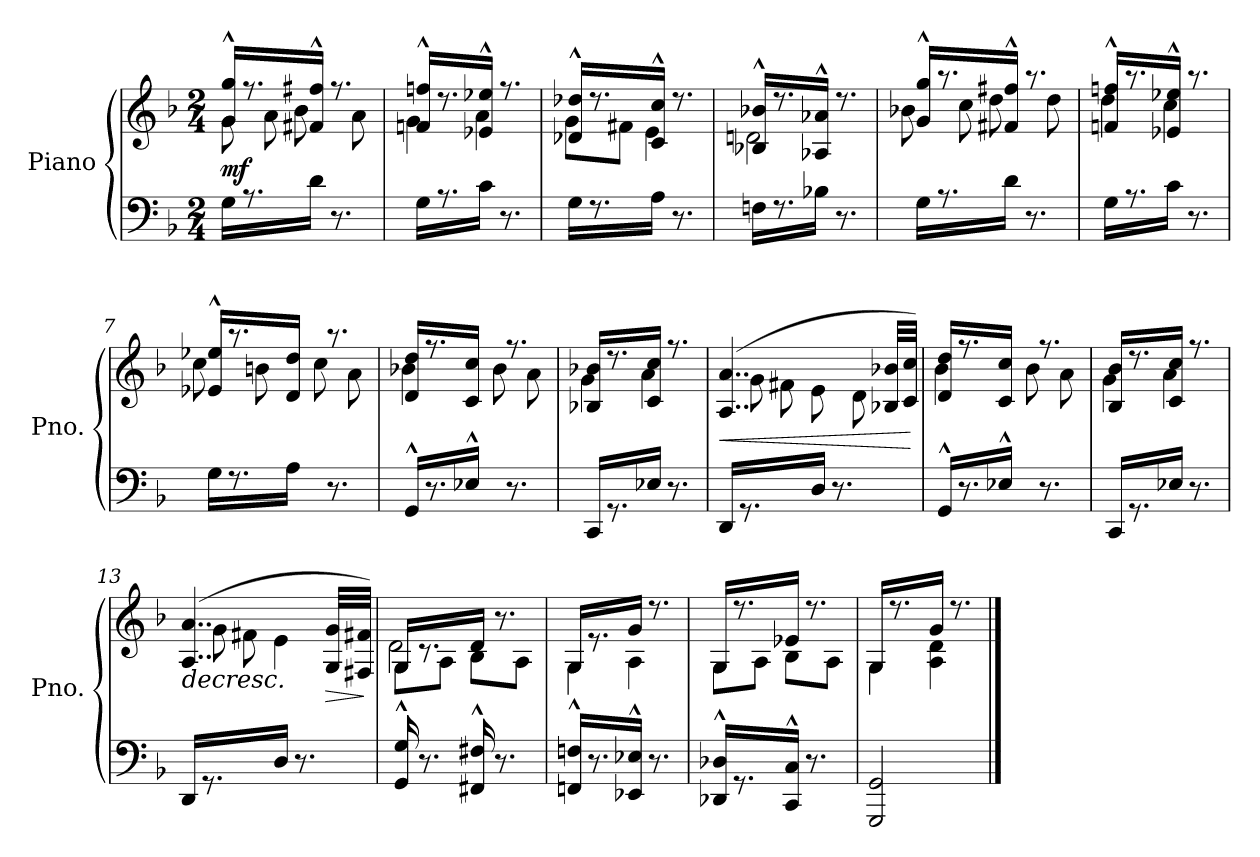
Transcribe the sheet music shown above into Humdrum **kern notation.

**kern	**kern	**dynam
*part1	*part1	*part1
*staff2	*staff1	*staff1/2
*I"Piano	*	*
*I'Pno.	*	*
*clefF4	*clefG2	*
*k[b-]	*k[b-]	*
*M2/4	*M2/4	*
*MM60	*MM60	*
=1	=1	=1
*	*^	*
!	!	!	!LO:DY:b
16G\LL	16g/^^ 16gg/^^LL	8g\	mf
8.r	8.r	.	.
.	.	8a\	.
16d\JJ	16f#X/^^ 16ff#X/^^JJ	8b-\	.
8.r	8.r	.	.
.	.	8a\	.
=2	=2	=2	=2
16G\LL	16fn/^^ 16ffn/^^LL	4g\	.
8.r	8.r	.	.
16c\JJ	16e-X/^^ 16ee-X/^^JJ	4a\	.
8.r	8.r	.	.
=3	=3	=3	=3
16G\LL	16d-X/^^ 16dd-X/^^LL	8g\L	.
8.r	8.r	.	.
.	.	8f#X\J	.
16A\JJ	16c/^^ 16cc/^^JJ	4e\	.
8.r	8.r	.	.
=4	=4	=4	=4
16Fn\LL	16B-X/^^ 16b-X/^^LL	2dn\	.
8.r	8.r	.	.
16B-X\JJ	16A-X/^^ 16a-X/^^JJ	.	.
8.r	8.r	.	.
!!LO:LB:g=z	!!
=5	=5	=5	=5
16G\LL	16g/^^ 16gg/^^LL	8b-X\	.
8.r	8.r	.	.
.	.	8cc\	.
16d\JJ	16f#X/^^ 16ff#X/^^JJ	8dd\	.
8.r	8.r	.	.
.	.	8dd\	.
=6	=6	=6	=6
16G\LL	16fn/^^ 16ffn/^^LL	4dd\	.
8.r	8.r	.	.
16c\JJ	16e-X/^^ 16ee-X/^^JJ	4cc\	.
8.r	8.r	.	.
=7	=7	=7	=7
16G\LL	16e-X/^^ 16ee-X/^^LL	8cc\	.
8.r	8.r	.	.
.	.	8bn\	.
16A\JJ	16d/ 16dd/JJ	8cc\	.
8.r	8.r	.	.
.	.	8a\	.
=8	=8	=8	=8
16GG^^/LL	16d/ 16dd/LL	4b-X\	.
8.r	8.r	.	.
16E-X^^/JJ	16c/ 16cc/JJ	8b-\	.
8.r	8.r	.	.
.	.	8a\	.
!!LO:LB:g=z	!!
=9	=9	=9	=9
16CC/LL	16B-X/ 16b-X/LL	4g\	.
8.r	8.r	.	.
16E-X/JJ	16c/ 16cc/JJ	4a\	.
8.r	8.r	.	.
=10	=10	=10	=10
!	!	!	!LO:HP:b
16DD/LL	(>4..A/ 4..a/	8g\	<
8.r	.	.	.
.	.	8f#X\	.
16D/JJ	.	8e\	.
8.r	.	.	.
.	.	8d\	.
.	32B-X/ 32b-X/LLL	.	.
.	32c/ 32cc/JJJ)	.	.
*	*v	*v	*
.	.	[
=11	=11	=11
*	*^	*
16GG^^/LL	16d/ 16dd/LL	4b-\	.
8.r	8.r	.	.
16E-X^^/JJ	16c/ 16cc/JJ	8b-\	.
8.r	8.r	.	.
.	.	8a\	.
=12	=12	=12	=12
16CC/LL	16B-/ 16b-/LL	4g\	.
8.r	8.r	.	.
16E-X/JJ	16c/ 16cc/JJ	4a\	.
8.r	8.r	.	.
!!LO:LB:g=z	!!
=13	=13	=13	=13
!	!	!	!LO:HP:b
16DD/LL	(>4..A/ 4..a/	8g\	>
8.r	.	.	.
.	.	8f#X\	.
16D/JJ	.	4e\	.
8.r	.	.	.
!	!	!	!LO:HP:b
.	32G/ 32g/LLL	.	>
.	32F#X/ 32f#X/JJJ)	.	.
*	*v	*v	*
.	.	] ]
=14	=14	=14
*	*^	*
*	*	*^	*
16GG/^^ 16G/^^	16G/LL	8G\L	2d\	.
8.r	8.r	.	.	.
.	.	8A\J	.	.
16FF#X/^^ 16F#X/^^	16d/JJ	8B-\L	.	.
8.r	8.r	.	.	.
.	.	8A\J	.	.
*	*	*v	*v	*
=15	=15	=15	=15
16FFn/^^ 16Fn/^^LL	16G/LL	4G\	.
8.r	8.re	.	.
16EE-X/^^ 16E-X/^^JJ	16g/JJ	4A\	.
8.r	8.r	.	.
=16	=16	=16	=16
16DD-X/^^ 16D-X/^^LL	16G/LL	8G\L	.
8.r	8.r	.	.
.	.	8A\J	.
16CC/^^ 16C/^^JJ	16e-X/JJ	8B-\L	.
8.r	8.r	.	.
.	.	8A\J	.
=17	=17	=17	=17
2GGG/ 2GG/	16G/LL	4G\	.
.	8.r	.	.
.	16g/JJ	4A\ 4d\	.
.	8.r	.	.
*	*v	*v	*
==	==	==
*-	*-	*-
